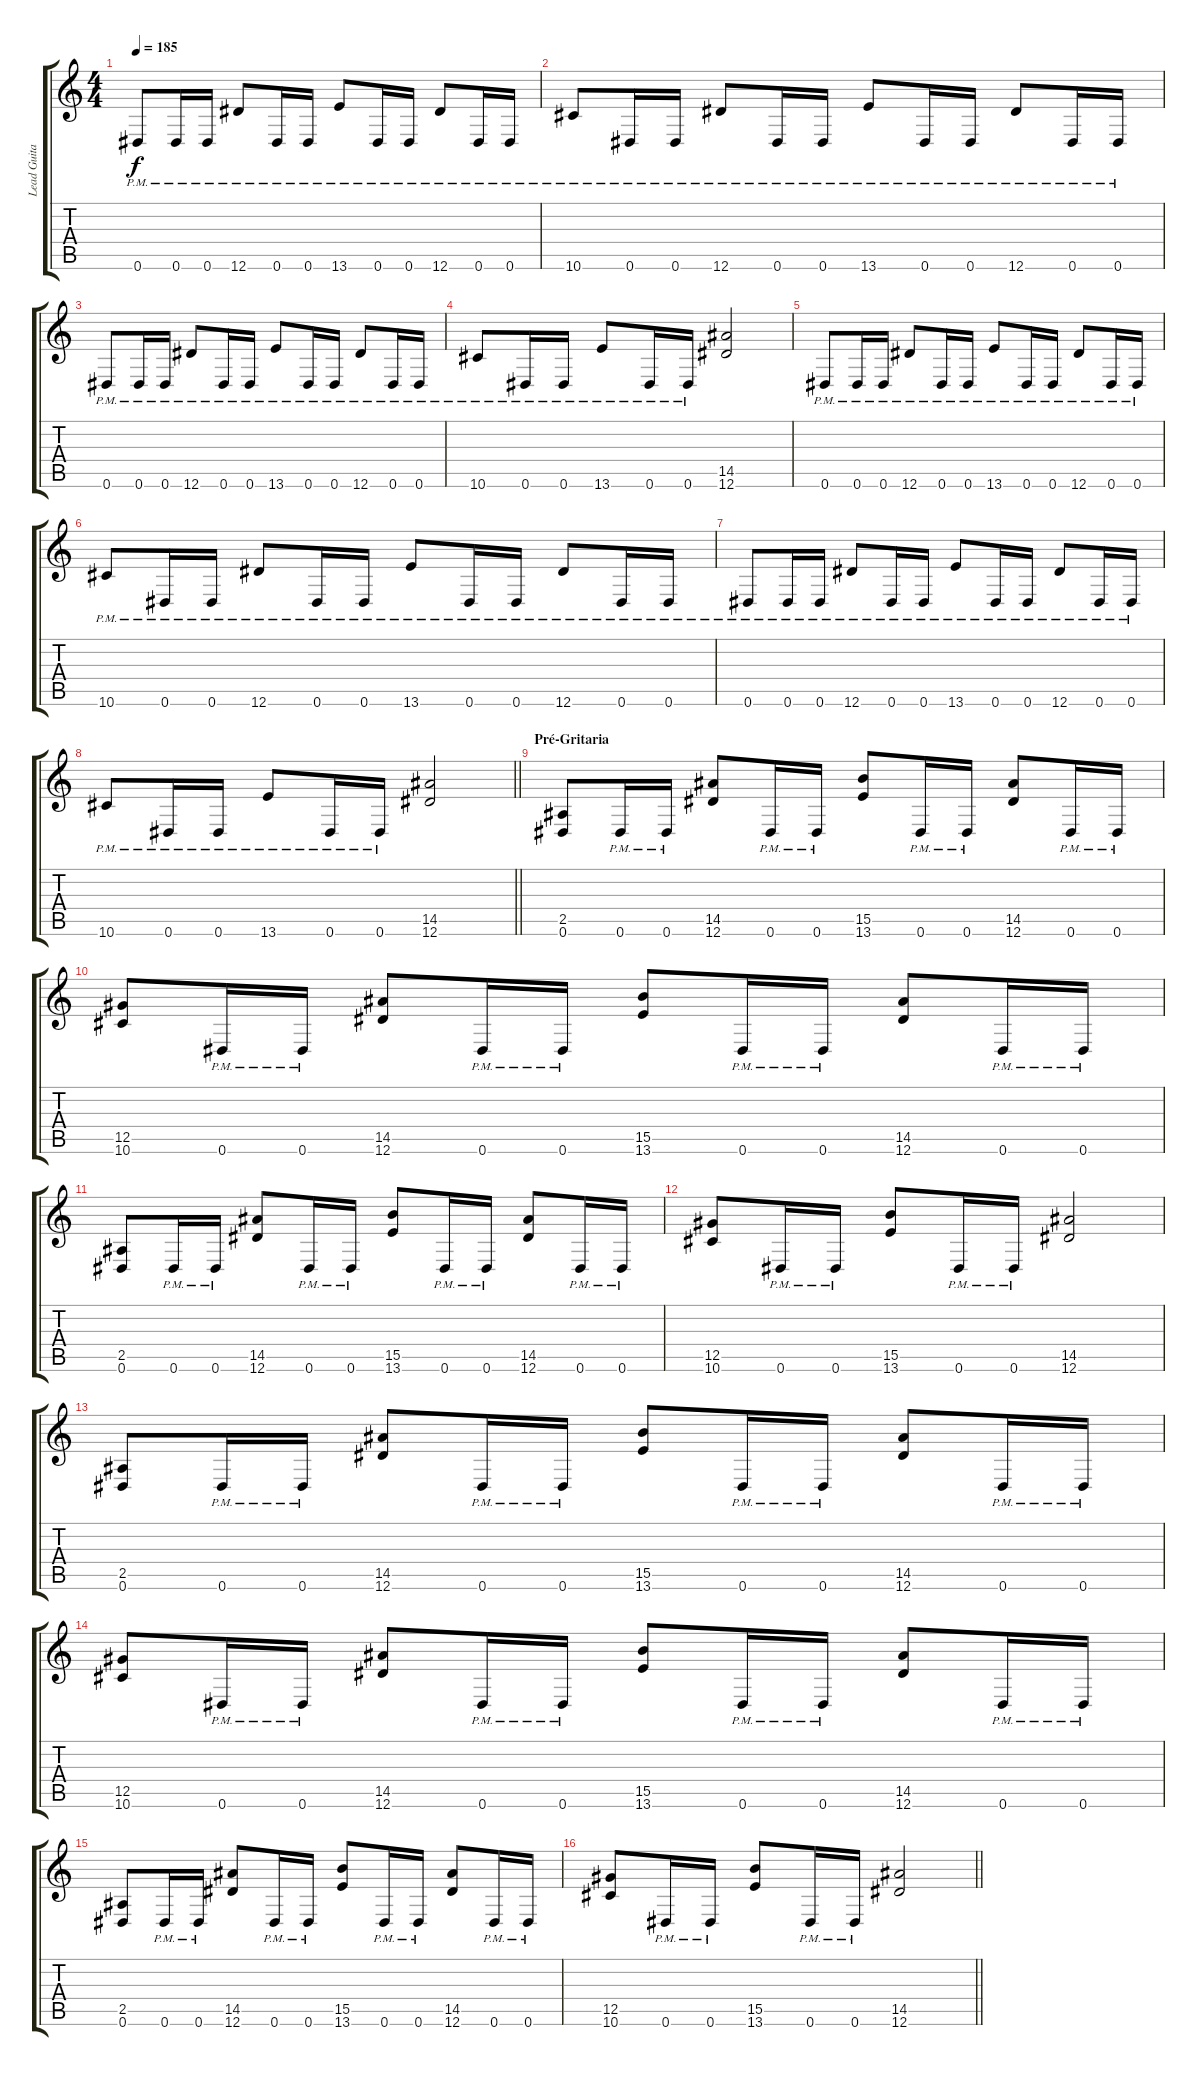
\track ("Lead Guitar" "Lead Guita") {instrument overdrivenguitar}
\staff {score tabs}
\tuning (Eb4 Bb3 Gb3 Db3 Ab2 Eb2) {hide}
\ts (4 4)
\tempo 185
\clef g2
\ks c
0.6{pm}.8{dy f} 0.6{pm}.16 0.6{pm}.16 12.6{pm}.8 0.6{pm}.16 0.6{pm}.16 13.6{pm}.8 0.6{pm}.16 0.6{pm}.16 12.6{pm}.8 0.6{pm}.16 0.6{pm}.16 |
10.6{pm}.8 0.6{pm}.16 0.6{pm}.16 12.6{pm}.8 0.6{pm}.16 0.6{pm}.16 13.6{pm}.8 0.6{pm}.16 0.6{pm}.16 12.6{pm}.8 0.6{pm}.16 0.6{pm}.16 |
0.6{pm}.8 0.6{pm}.16 0.6{pm}.16 12.6{pm}.8 0.6{pm}.16 0.6{pm}.16 13.6{pm}.8 0.6{pm}.16 0.6{pm}.16 12.6{pm}.8 0.6{pm}.16 0.6{pm}.16 |
10.6{pm}.8 0.6{pm}.16 0.6{pm}.16 13.6{pm}.8 0.6{pm}.16 0.6{pm}.16 (14.5 12.6).2 |
0.6{pm}.8 0.6{pm}.16 0.6{pm}.16 12.6{pm}.8 0.6{pm}.16 0.6{pm}.16 13.6{pm}.8 0.6{pm}.16 0.6{pm}.16 12.6{pm}.8 0.6{pm}.16 0.6{pm}.16 |
10.6{pm}.8 0.6{pm}.16 0.6{pm}.16 12.6{pm}.8 0.6{pm}.16 0.6{pm}.16 13.6{pm}.8 0.6{pm}.16 0.6{pm}.16 12.6{pm}.8 0.6{pm}.16 0.6{pm}.16 |
0.6{pm}.8 0.6{pm}.16 0.6{pm}.16 12.6{pm}.8 0.6{pm}.16 0.6{pm}.16 13.6{pm}.8 0.6{pm}.16 0.6{pm}.16 12.6{pm}.8 0.6{pm}.16 0.6{pm}.16 |
\barLineRight lightlight
10.6{pm}.8 0.6{pm}.16 0.6{pm}.16 13.6{pm}.8 0.6{pm}.16 0.6{pm}.16 (14.5 12.6).2 |
\section ("" "Pré-Gritaria")
(2.5 0.6).8 0.6{pm}.16 0.6{pm}.16 (14.5 12.6).8 0.6{pm}.16 0.6{pm}.16 (15.5 13.6).8 0.6{pm}.16 0.6{pm}.16 (14.5 12.6).8 0.6{pm}.16 0.6{pm}.16 |
(12.5 10.6).8 0.6{pm}.16 0.6{pm}.16 (14.5 12.6).8 0.6{pm}.16 0.6{pm}.16 (15.5 13.6).8 0.6{pm}.16 0.6{pm}.16 (14.5 12.6).8 0.6{pm}.16 0.6{pm}.16 |
(2.5 0.6).8 0.6{pm}.16 0.6{pm}.16 (14.5 12.6).8 0.6{pm}.16 0.6{pm}.16 (15.5 13.6).8 0.6{pm}.16 0.6{pm}.16 (14.5 12.6).8 0.6{pm}.16 0.6{pm}.16 |
(12.5 10.6).8 0.6{pm}.16 0.6{pm}.16 (15.5 13.6).8 0.6{pm}.16 0.6{pm}.16 (14.5 12.6).2 |
(2.5 0.6).8 0.6{pm}.16 0.6{pm}.16 (14.5 12.6).8 0.6{pm}.16 0.6{pm}.16 (15.5 13.6).8 0.6{pm}.16 0.6{pm}.16 (14.5 12.6).8 0.6{pm}.16 0.6{pm}.16 |
(12.5 10.6).8 0.6{pm}.16 0.6{pm}.16 (14.5 12.6).8 0.6{pm}.16 0.6{pm}.16 (15.5 13.6).8 0.6{pm}.16 0.6{pm}.16 (14.5 12.6).8 0.6{pm}.16 0.6{pm}.16 |
(2.5 0.6).8 0.6{pm}.16 0.6{pm}.16 (14.5 12.6).8 0.6{pm}.16 0.6{pm}.16 (15.5 13.6).8 0.6{pm}.16 0.6{pm}.16 (14.5 12.6).8 0.6{pm}.16 0.6{pm}.16 |
\barLineRight lightlight
(12.5 10.6).8 0.6{pm}.16 0.6{pm}.16 (15.5 13.6).8 0.6{pm}.16 0.6{pm}.16 (14.5 12.6).2
